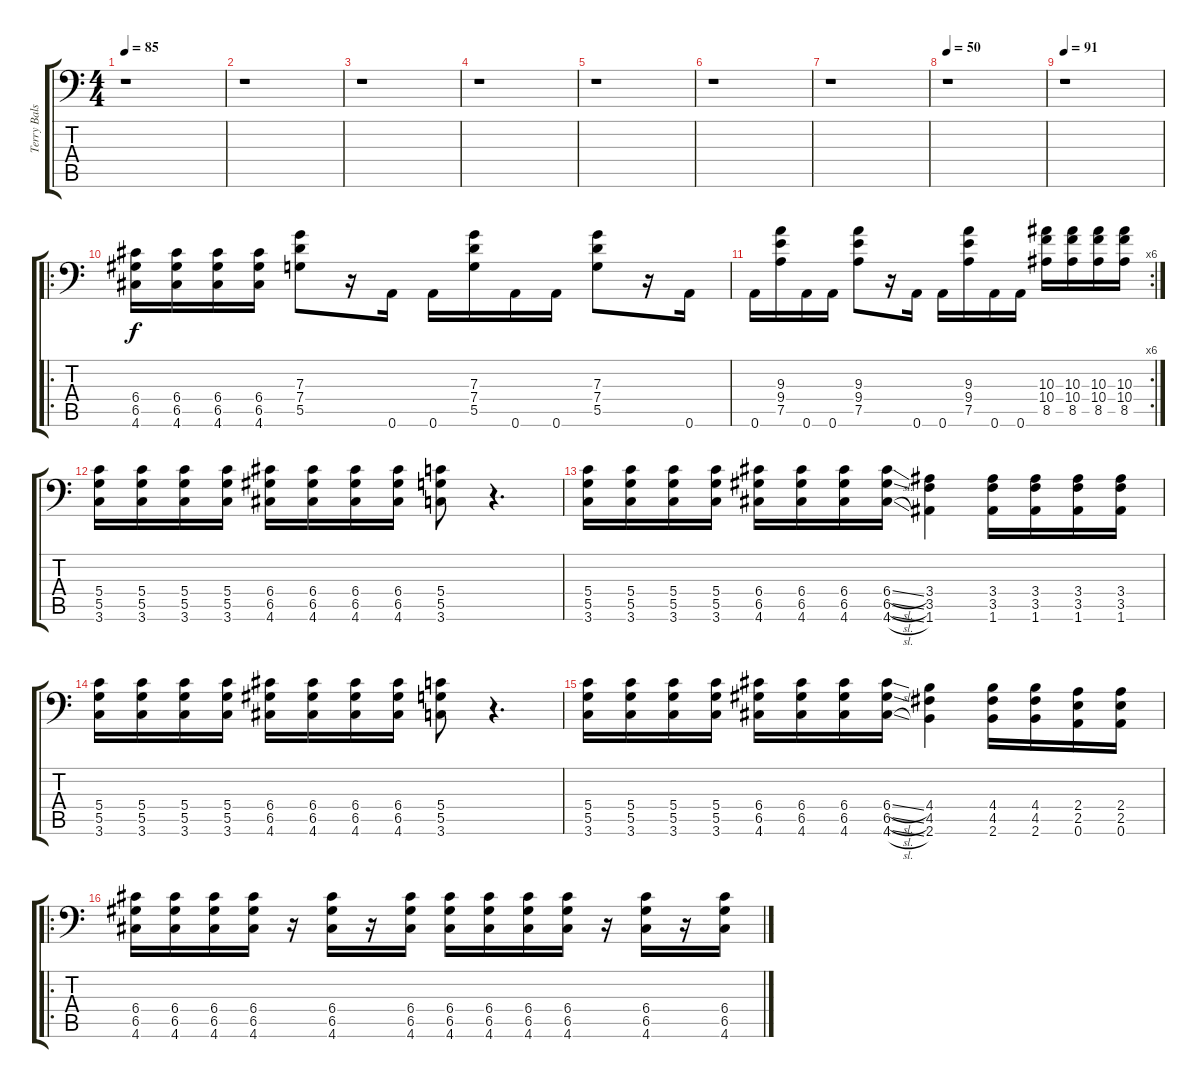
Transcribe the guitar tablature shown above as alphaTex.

\track ("Terry Balsamo (Guitar II)" "Terry Bals") {instrument distortionguitar}
\staff {score tabs}
\tuning (A3 F3 C3 G2 D2 A1) {hide}
\ts (4 4)
\tempo 85
\clef f4
\ks c
r.1{dy f instrument distortionguitar} |
r.1 |
r.1 |
r.1 |
r.1 |
r.1 |
r.1 |
\tempo 50
r.1 |
\tempo 91
r.1 |
\ro
(6.4 6.5 4.6).16 (6.4 6.5 4.6).16 (6.4 6.5 4.6).16 (6.4 6.5 4.6).16 (7.3 7.4 5.5).8 r.16 0.6.16 0.6.16 (7.3 7.4 5.5).16 0.6.16 0.6.16 (7.3 7.4 5.5).8 r.16 0.6.16 |
\rc 6
0.6.16 (9.3 9.4 7.5).16 0.6.16 0.6.16 (9.3 9.4 7.5).8 r.16 0.6.16 0.6.16 (9.3 9.4 7.5).16 0.6.16 0.6.16 (10.3 10.4 8.5).16 (10.3 10.4 8.5).16 (10.3 10.4 8.5).16 (10.3 10.4 8.5).16 |
(5.4 5.5 3.6).16 (5.4 5.5 3.6).16 (5.4 5.5 3.6).16 (5.4 5.5 3.6).16 (6.4 6.5 4.6).16 (6.4 6.5 4.6).16 (6.4 6.5 4.6).16 (6.4 6.5 4.6).16 (5.4 5.5 3.6).8 r.4{d} |
(5.4 5.5 3.6).16 (5.4 5.5 3.6).16 (5.4 5.5 3.6).16 (5.4 5.5 3.6).16 (6.4 6.5 4.6).16 (6.4 6.5 4.6).16 (6.4 6.5 4.6).16 (6.4{sl} 6.5{sl} 4.6{sl}).16 (3.4 3.5 1.6).4 (3.4 3.5 1.6).16 (3.4 3.5 1.6).16 (3.4 3.5 1.6).16 (3.4 3.5 1.6).16 |
(5.4 5.5 3.6).16 (5.4 5.5 3.6).16 (5.4 5.5 3.6).16 (5.4 5.5 3.6).16 (6.4 6.5 4.6).16 (6.4 6.5 4.6).16 (6.4 6.5 4.6).16 (6.4 6.5 4.6).16 (5.4 5.5 3.6).8 r.4{d} |
(5.4 5.5 3.6).16 (5.4 5.5 3.6).16 (5.4 5.5 3.6).16 (5.4 5.5 3.6).16 (6.4 6.5 4.6).16 (6.4 6.5 4.6).16 (6.4 6.5 4.6).16 (6.4{sl} 6.5{sl} 4.6{sl}).16 (4.4 4.5 2.6).4 (4.4 4.5 2.6).16 (4.4 4.5 2.6).16 (2.4 2.5 0.6).16 (2.4 2.5 0.6).16 |
\ro
(6.4 6.5 4.6).16 (6.4 6.5 4.6).16 (6.4 6.5 4.6).16 (6.4 6.5 4.6).16 r.16 (6.4 6.5 4.6).16 r.16 (6.4 6.5 4.6).16 (6.4 6.5 4.6).16 (6.4 6.5 4.6).16 (6.4 6.5 4.6).16 (6.4 6.5 4.6).16 r.16 (6.4 6.5 4.6).16 r.16 (6.4 6.5 4.6).16
